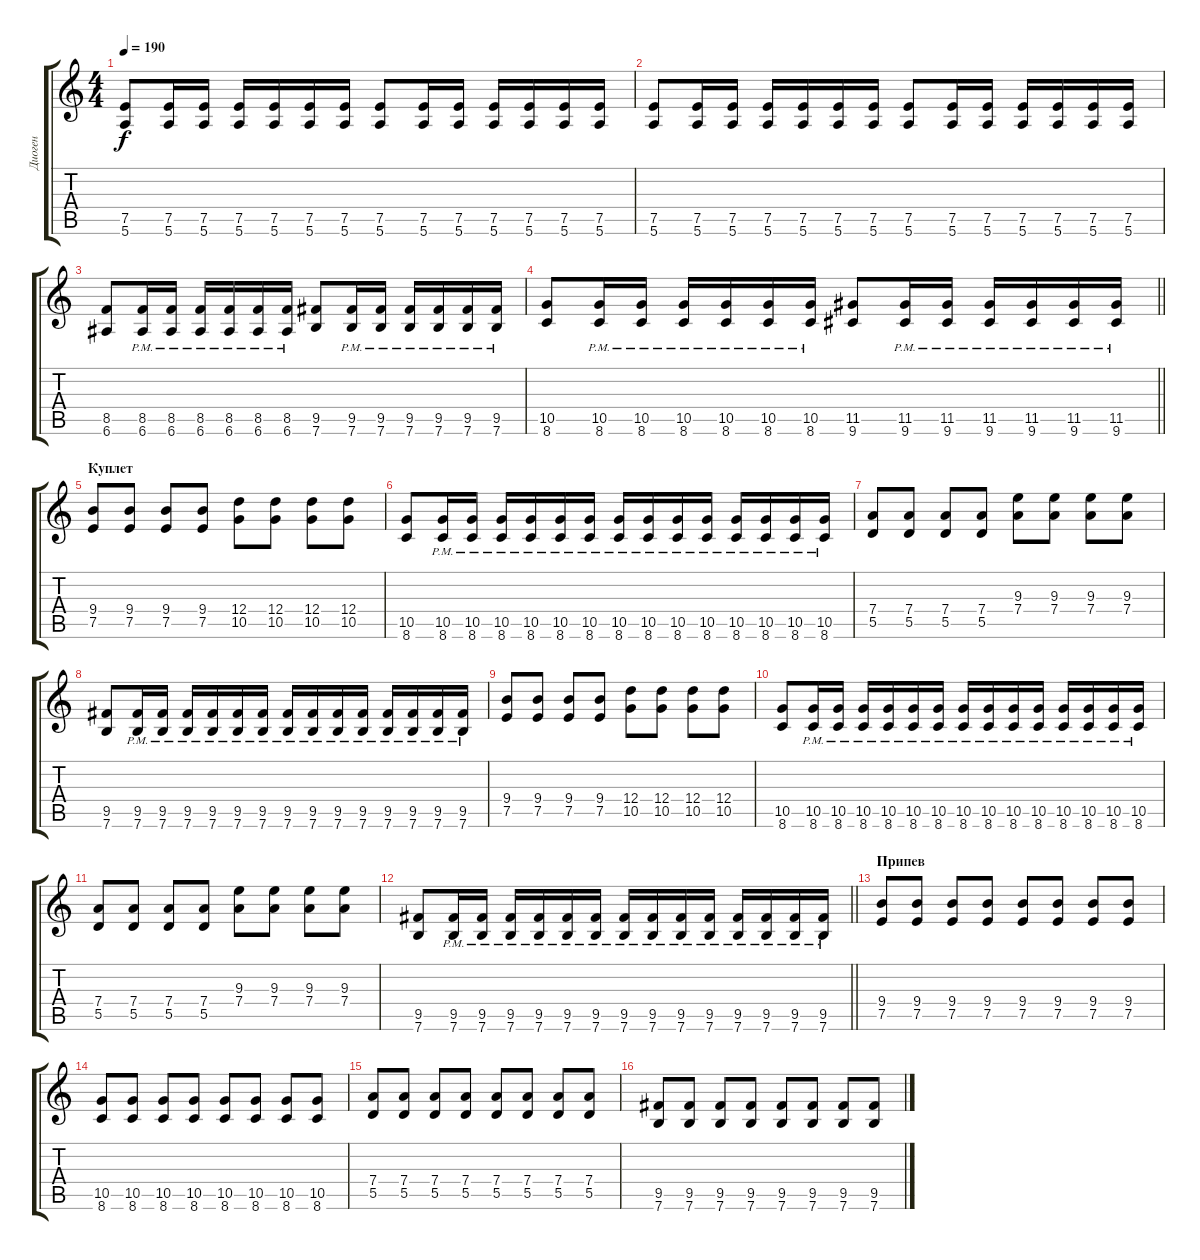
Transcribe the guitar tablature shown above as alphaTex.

\track ("Диоген" "Диоген") {instrument distortionguitar}
\staff {score tabs}
\tuning (E4 B3 G3 D3 A2 E2) {hide}
\ts (4 4)
\tempo 190
\clef g2
\ks c
(7.5 5.6).8{dy f} (7.5 5.6).16 (7.5 5.6).16 (7.5 5.6).16 (7.5 5.6).16 (7.5 5.6).16 (7.5 5.6).16 (7.5 5.6).8 (7.5 5.6).16 (7.5 5.6).16 (7.5 5.6).16 (7.5 5.6).16 (7.5 5.6).16 (7.5 5.6).16 |
(7.5 5.6).8 (7.5 5.6).16 (7.5 5.6).16 (7.5 5.6).16 (7.5 5.6).16 (7.5 5.6).16 (7.5 5.6).16 (7.5 5.6).8 (7.5 5.6).16 (7.5 5.6).16 (7.5 5.6).16 (7.5 5.6).16 (7.5 5.6).16 (7.5 5.6).16 |
(8.5 6.6).8 (8.5{pm} 6.6{pm}).16 (8.5{pm} 6.6{pm}).16 (8.5{pm} 6.6{pm}).16 (8.5{pm} 6.6{pm}).16 (8.5{pm} 6.6{pm}).16 (8.5{pm} 6.6{pm}).16 (9.5 7.6).8 (9.5{pm} 7.6{pm}).16 (9.5{pm} 7.6{pm}).16 (9.5{pm} 7.6{pm}).16 (9.5{pm} 7.6{pm}).16 (9.5{pm} 7.6{pm}).16 (9.5{pm} 7.6{pm}).16 |
\barLineRight lightlight
(10.5 8.6).8 (10.5{pm} 8.6{pm}).16 (10.5{pm} 8.6{pm}).16 (10.5{pm} 8.6{pm}).16 (10.5{pm} 8.6{pm}).16 (10.5{pm} 8.6{pm}).16 (10.5{pm} 8.6{pm}).16 (11.5 9.6).8 (11.5{pm} 9.6{pm}).16 (11.5{pm} 9.6{pm}).16 (11.5{pm} 9.6{pm}).16 (11.5{pm} 9.6{pm}).16 (11.5{pm} 9.6{pm}).16 (11.5{pm} 9.6{pm}).16 |
\section ("" "Куплет")
(9.4 7.5).8 (9.4 7.5).8 (9.4 7.5).8 (9.4 7.5).8 (12.4 10.5).8 (12.4 10.5).8 (12.4 10.5).8 (12.4 10.5).8 |
(10.5 8.6).8 (10.5{pm} 8.6{pm}).16 (10.5{pm} 8.6{pm}).16 (10.5{pm} 8.6{pm}).16 (10.5{pm} 8.6{pm}).16 (10.5{pm} 8.6{pm}).16 (10.5{pm} 8.6{pm}).16 (10.5{pm} 8.6{pm}).16 (10.5{pm} 8.6{pm}).16 (10.5{pm} 8.6{pm}).16 (10.5{pm} 8.6{pm}).16 (10.5{pm} 8.6{pm}).16 (10.5{pm} 8.6{pm}).16 (10.5{pm} 8.6{pm}).16 (10.5{pm} 8.6{pm}).16 |
(7.4 5.5).8 (7.4 5.5).8 (7.4 5.5).8 (7.4 5.5).8 (9.3 7.4).8 (9.3 7.4).8 (9.3 7.4).8 (9.3 7.4).8 |
(9.5 7.6).8 (9.5{pm} 7.6{pm}).16 (9.5{pm} 7.6{pm}).16 (9.5{pm} 7.6{pm}).16 (9.5{pm} 7.6{pm}).16 (9.5{pm} 7.6{pm}).16 (9.5{pm} 7.6{pm}).16 (9.5{pm} 7.6{pm}).16 (9.5{pm} 7.6{pm}).16 (9.5{pm} 7.6{pm}).16 (9.5{pm} 7.6{pm}).16 (9.5{pm} 7.6{pm}).16 (9.5{pm} 7.6{pm}).16 (9.5{pm} 7.6{pm}).16 (9.5{pm} 7.6{pm}).16 |
(9.4 7.5).8 (9.4 7.5).8 (9.4 7.5).8 (9.4 7.5).8 (12.4 10.5).8 (12.4 10.5).8 (12.4 10.5).8 (12.4 10.5).8 |
(10.5 8.6).8 (10.5{pm} 8.6{pm}).16 (10.5{pm} 8.6{pm}).16 (10.5{pm} 8.6{pm}).16 (10.5{pm} 8.6{pm}).16 (10.5{pm} 8.6{pm}).16 (10.5{pm} 8.6{pm}).16 (10.5{pm} 8.6{pm}).16 (10.5{pm} 8.6{pm}).16 (10.5{pm} 8.6{pm}).16 (10.5{pm} 8.6{pm}).16 (10.5{pm} 8.6{pm}).16 (10.5{pm} 8.6{pm}).16 (10.5{pm} 8.6{pm}).16 (10.5{pm} 8.6{pm}).16 |
(7.4 5.5).8 (7.4 5.5).8 (7.4 5.5).8 (7.4 5.5).8 (9.3 7.4).8 (9.3 7.4).8 (9.3 7.4).8 (9.3 7.4).8 |
\barLineRight lightlight
(9.5 7.6).8 (9.5{pm} 7.6{pm}).16 (9.5{pm} 7.6{pm}).16 (9.5{pm} 7.6{pm}).16 (9.5{pm} 7.6{pm}).16 (9.5{pm} 7.6{pm}).16 (9.5{pm} 7.6{pm}).16 (9.5{pm} 7.6{pm}).16 (9.5{pm} 7.6{pm}).16 (9.5{pm} 7.6{pm}).16 (9.5{pm} 7.6{pm}).16 (9.5{pm} 7.6{pm}).16 (9.5{pm} 7.6{pm}).16 (9.5{pm} 7.6{pm}).16 (9.5{pm} 7.6{pm}).16 |
\section ("" "Припев")
(9.4 7.5).8 (9.4 7.5).8 (9.4 7.5).8 (9.4 7.5).8 (9.4 7.5).8 (9.4 7.5).8 (9.4 7.5).8 (9.4 7.5).8 |
(10.5 8.6).8 (10.5 8.6).8 (10.5 8.6).8 (10.5 8.6).8 (10.5 8.6).8 (10.5 8.6).8 (10.5 8.6).8 (10.5 8.6).8 |
(7.4 5.5).8 (7.4 5.5).8 (7.4 5.5).8 (7.4 5.5).8 (7.4 5.5).8 (7.4 5.5).8 (7.4 5.5).8 (7.4 5.5).8 |
(9.5 7.6).8 (9.5 7.6).8 (9.5 7.6).8 (9.5 7.6).8 (9.5 7.6).8 (9.5 7.6).8 (9.5 7.6).8 (9.5 7.6).8
